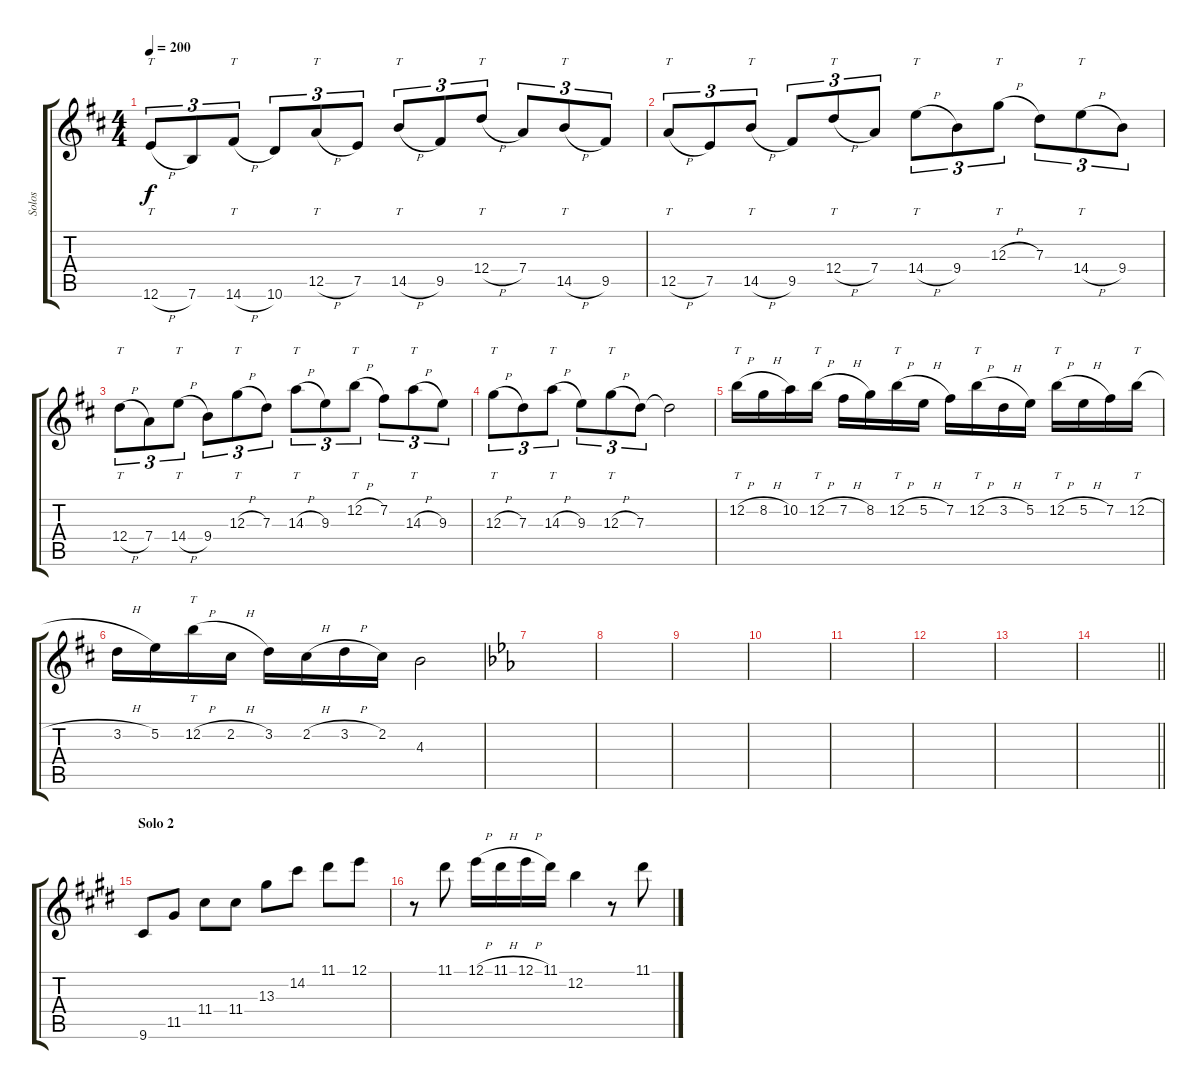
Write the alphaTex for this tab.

\track ("Solos" "Solos") {instrument distortionguitar}
\staff {score tabs}
\tuning (E4 B3 G3 D3 A2 E2) {hide}
\ts (4 4)
\tempo 200
\clef g2
\ks bminor
12.6{h}.8{tt tu (3 2) dy f} 7.6.8{tu (3 2)} 14.6{h}.8{tt tu (3 2)} 10.6.8{tu (3 2)} 12.5{h}.8{tt tu (3 2)} 7.5.8{tu (3 2)} 14.5{h}.8{tt tu (3 2)} 9.5.8{tu (3 2)} 12.4{h}.8{tt tu (3 2)} 7.4.8{tu (3 2)} 14.5{h}.8{tt tu (3 2)} 9.5.8{tu (3 2)} |
12.5{h}.8{tt tu (3 2)} 7.5.8{tu (3 2)} 14.5{h}.8{tt tu (3 2)} 9.5.8{tu (3 2)} 12.4{h}.8{tt tu (3 2)} 7.4.8{tu (3 2)} 14.4{h}.8{tt tu (3 2)} 9.4.8{tu (3 2)} 12.3{h}.8{tt tu (3 2)} 7.3.8{tu (3 2)} 14.4{h}.8{tt tu (3 2)} 9.4.8{tu (3 2)} |
12.4{h}.8{tt tu (3 2)} 7.4.8{tu (3 2)} 14.4{h}.8{tt tu (3 2)} 9.4.8{tu (3 2)} 12.3{h}.8{tt tu (3 2)} 7.3.8{tu (3 2)} 14.3{h}.8{tt tu (3 2)} 9.3.8{tu (3 2)} 12.2{h}.8{tt tu (3 2)} 7.2.8{tu (3 2)} 14.3{h}.8{tt tu (3 2)} 9.3.8{tu (3 2)} |
12.3{h}.8{tt tu (3 2)} 7.3.8{tu (3 2)} 14.3{h}.8{tt tu (3 2)} 9.3.8{tu (3 2)} 12.3{h}.8{tt tu (3 2)} 7.3.8{tu (3 2)} 7.3{t}.2 |
12.2{h}.16{tt} 8.2{h}.16 10.2.16 12.2{h}.16{tt} 7.2{h}.16 8.2.16 12.2{h}.16{tt} 5.2{h}.16 7.2.16 12.2{h}.16{tt} 3.2{h}.16 5.2.16 12.2{h}.16{tt} 5.2{h}.16 7.2.16 12.2{h}.16{tt} |
3.2{h}.16 5.2.16 12.2{h}.16{tt} 2.2{h}.16 3.2.16 2.2{h}.16 3.2{h}.16 2.2.16 4.3.2 |
\ks cminor
|
|
|
|
|
|
|
\barLineRight lightlight
|
\section ("" "Solo 2")
\ks c#minor
9.6.8 11.5.8 11.4.8 11.4.8 13.3.8 14.2.8 11.1.8 12.1.8 |
r.8 11.1.8 12.1{h}.16 11.1{h}.16 12.1{h}.16 11.1.16 12.2.4 r.8 11.1.8
